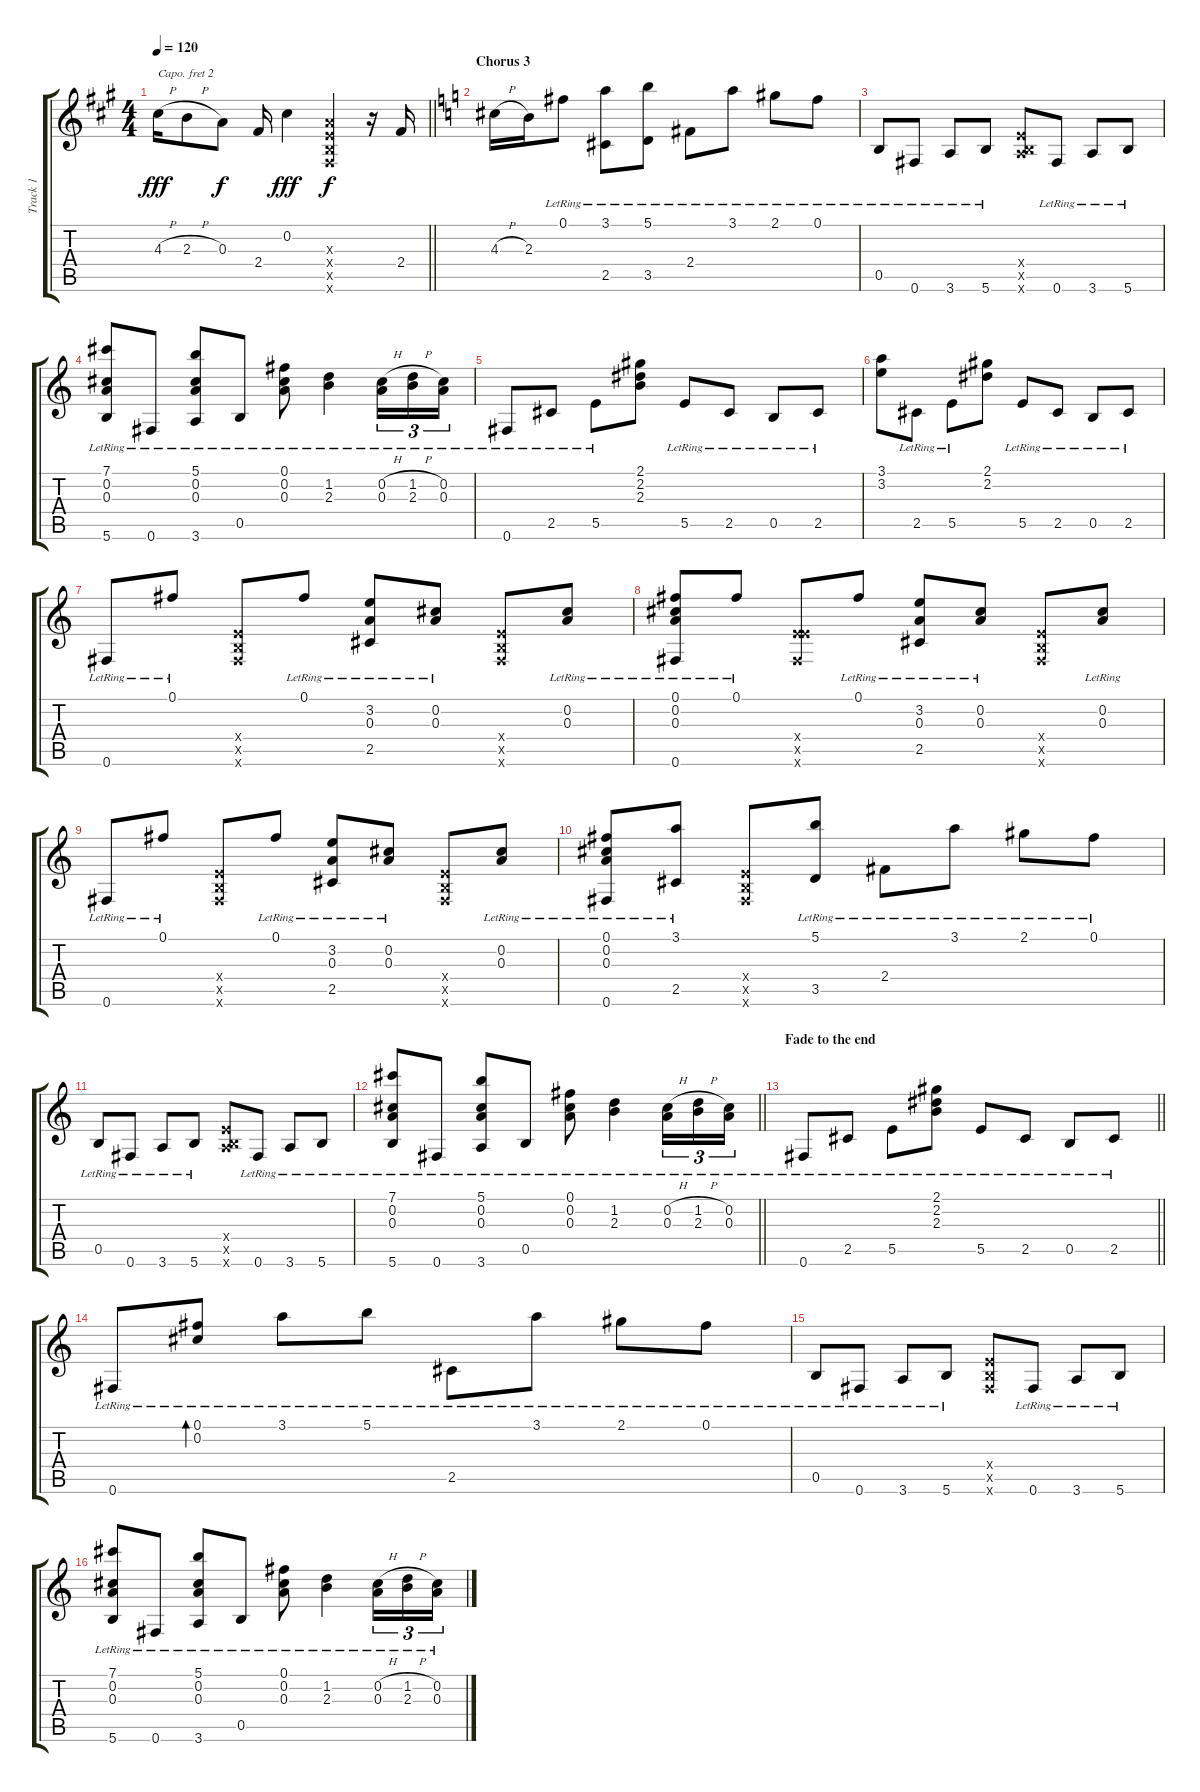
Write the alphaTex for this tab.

\track ("Track 1" "Track 1") {instrument acousticguitarnylon}
\staff {score tabs}
\capo 2
\tuning (E4 B3 G3 D3 A2 E2) {hide}
\ts (4 4)
\tempo 120
\clef g2
\barLineRight lightlight
\ks f#minor
4.3{h}.16{dy fff} 2.3{h}.8 0.3.8{dy f} 2.4.16 0.2.4{dy fff} (0.3{x} 0.4{x} 0.5{x} 0.6{x}).4{dy f} r.16 2.4.16 |
\section ("" "Chorus 3")
\ks c
4.3{h}.16 2.3.16 0.1{lr}.8 (3.1{lr} 2.5{lr}).8 (5.1{lr} 3.5{lr}).8 2.4{lr}.8 3.1{lr}.8 2.1{lr}.8 0.1{lr}.8 |
0.5{lr}.8 0.6{lr}.8 3.6{lr}.8 5.6{lr}.8 (0.4{x} 0.5{x} 3.6{x}).8 0.6{lr}.8 3.6{lr}.8 5.6{lr}.8 |
(7.1{lr} 0.2{lr} 0.3{lr} 5.6{lr}).8 0.6{lr}.8 (5.1{lr} 0.2{lr} 0.3{lr} 3.6{lr}).8 0.5{lr}.8 (0.1{lr} 0.2{lr} 0.3{lr}).8 (1.2{lr} 2.3{lr}).4 (0.2{h lr} 0.3{lr}).16{tu (3 2)} (1.2{h lr} 2.3{lr}).16{tu (3 2)} (0.2{lr} 0.3{lr}).16{tu (3 2)} |
0.6{lr}.8 2.5{lr}.8 5.5{lr}.8 (2.1 2.2 2.3).8 5.5{lr}.8 2.5{lr}.8 0.5{lr}.8 2.5{lr}.8 |
(3.1 3.2).8 2.5{lr}.8 5.5{lr}.8 (2.1 2.2).8 5.5{lr}.8 2.5{lr}.8 0.5{lr}.8 2.5{lr}.8 |
0.6{lr}.8 0.1{lr}.8 (0.4{x} 0.5{x} 0.6{x}).8 0.1{lr}.8 (3.2{lr} 0.3{lr} 2.5{lr}).8 (0.2{lr} 0.3{lr}).8 (0.4{x} 0.5{x} 0.6{x}).8 (0.2{lr} 0.3{lr}).8 |
(0.1{lr} 0.2{lr} 0.3{lr} 0.6{lr}).8 0.1{lr}.8 (0.4{x} 5.5{x} 0.6{x}).8 0.1{lr}.8 (3.2{lr} 0.3{lr} 2.5{lr}).8 (0.2{lr} 0.3{lr}).8 (0.4{x} 0.5{x} 0.6{x}).8 (0.2{lr} 0.3{lr}).8 |
0.6{lr}.8 0.1{lr}.8 (0.4{x} 0.5{x} 0.6{x}).8 0.1{lr}.8 (3.2{lr} 0.3{lr} 2.5{lr}).8 (0.2{lr} 0.3{lr}).8 (0.4{x} 0.5{x} 0.6{x}).8 (0.2{lr} 0.3{lr}).8 |
(0.1{lr} 0.2{lr} 0.3{lr} 0.6{lr}).8 (3.1{lr} 2.5{lr}).8 (0.4{x} 0.5{x} 0.6{x}).8 (5.1{lr} 3.5{lr}).8 2.4{lr}.8 3.1{lr}.8 2.1{lr}.8 0.1{lr}.8 |
0.5{lr}.8 0.6{lr}.8 3.6{lr}.8 5.6{lr}.8 (0.4{x} 0.5{x} 3.6{x}).8 0.6{lr}.8 3.6{lr}.8 5.6{lr}.8 |
\barLineRight lightlight
(7.1{lr} 0.2{lr} 0.3{lr} 5.6{lr}).8 0.6{lr}.8 (5.1{lr} 0.2{lr} 0.3{lr} 3.6{lr}).8 0.5{lr}.8 (0.1{lr} 0.2{lr} 0.3{lr}).8 (1.2{lr} 2.3{lr}).4 (0.2{h lr} 0.3{lr}).16{tu (3 2)} (1.2{h lr} 2.3{lr}).16{tu (3 2)} (0.2{lr} 0.3{lr}).16{tu (3 2)} |
\section ("" "Fade to the end")
\barLineRight lightlight
0.6{lr}.8{volume 9} 2.5{lr}.8 5.5{lr}.8 (2.1{lr} 2.2{lr} 2.3{lr}).8 5.5{lr}.8 2.5{lr}.8 0.5{lr}.8 2.5{lr}.8 |
\section ("" "")
0.6{lr}.8 (0.1{lr} 0.2{lr}).8{bd 240} 3.1{lr}.8 5.1{lr}.8 2.5{lr}.8 3.1{lr}.8 2.1{lr}.8 0.1{lr}.8 |
0.5{lr}.8 0.6{lr}.8 3.6{lr}.8 5.6{lr}.8 (0.4{x} 0.5{x} 0.6{x}).8 0.6{lr}.8 3.6{lr}.8 5.6{lr}.8 |
(7.1{lr} 0.2{lr} 0.3{lr} 5.6{lr}).8{volume 6} 0.6{lr}.8 (5.1{lr} 0.2{lr} 0.3{lr} 3.6{lr}).8 0.5{lr}.8 (0.1{lr} 0.2{lr} 0.3{lr}).8 (1.2{lr} 2.3{lr}).4 (0.2{h lr} 0.3{lr}).16{tu (3 2)} (1.2{h lr} 2.3{lr}).16{tu (3 2)} (0.2{lr} 0.3{lr}).16{tu (3 2)}
